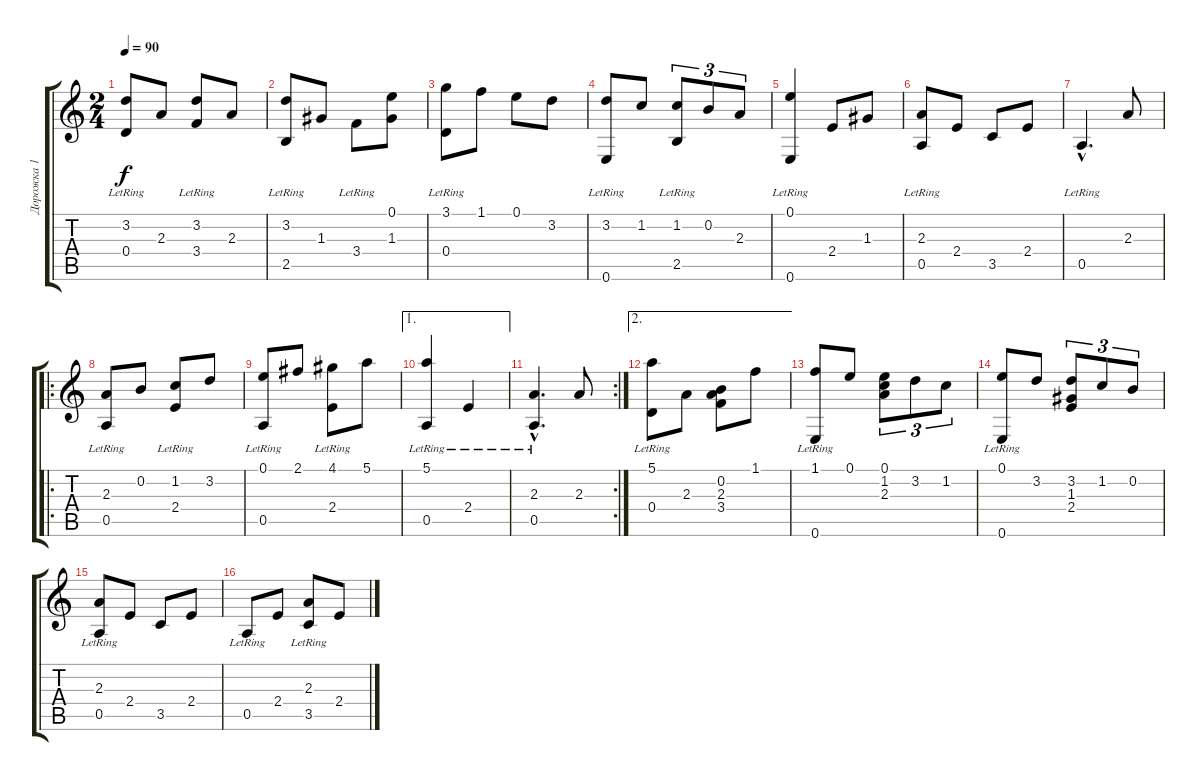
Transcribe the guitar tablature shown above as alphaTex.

\track ("Дорожка 1" "Дорожка 1") {instrument acousticguitarnylon}
\staff {score tabs}
\tuning (E4 B3 G3 D3 A2 E2) {hide}
\ts (2 4)
\tempo 90
\clef g2
\ks c
(3.2 0.4{lr}).8{dy f} 2.3.8 (3.2 3.4{lr}).8 2.3.8 |
(3.2 2.5{lr}).8 1.3.8 3.4{lr}.8 (0.1 1.3).8 |
(3.1 0.4{lr}).8 1.1.8 0.1.8 3.2.8 |
(3.2 0.6{lr}).8 1.2.8 (1.2 2.5{lr}).8{tu (3 2)} 0.2.8{tu (3 2)} 2.3.8{tu (3 2)} |
(0.1 0.6{lr}).4 2.4.8 1.3.8 |
(2.3 0.5{lr}).8 2.4.8 3.5.8 2.4.8 |
0.5{hac lr}.4{d} 2.3.8 |
\ro
(2.3 0.5{lr}).8 0.2.8 (1.2 2.4{lr}).8 3.2.8 |
(0.1 0.5{lr}).8 2.1.8 (4.1 2.4{lr}).8 5.1.8 |
\ae 1
(5.1 0.5{lr}).4 2.4{lr}.4 |
\rc 2
(2.3{hac} 0.5{hac lr}).4{d} 2.3.8 |
\ae 2
(5.1 0.4{lr}).8 2.3.8 (0.2 2.3 3.4).8 1.1.8 |
(1.1 0.6{lr}).8 0.1.8 (0.1 1.2 2.3).8{tu (3 2)} 3.2.8{tu (3 2)} 1.2.8{tu (3 2)} |
(0.1 0.6{lr}).8 3.2.8 (3.2 1.3 2.4).8{tu (3 2)} 1.2.8{tu (3 2)} 0.2.8{tu (3 2)} |
(2.3 0.5{lr}).8 2.4.8 3.5.8 2.4.8 |
0.5{lr}.8 2.4.8 (2.3 3.5{lr}).8 2.4.8
